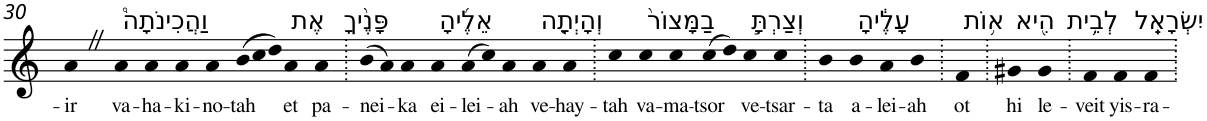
**kern	**text
*part1	*part1
*staff1	*staff1
*I"Piano	*
*I'Pno	*
!!LO:PB:g=z
*clefG2	*
*k[]	*
=30	=30
!	!LO:LY:b
4aZ	-ir
!LO:TX:a:t=וַהֲכִינֹתָה֩	!
!	!LO:LY:b
4a	va-
!	!LO:LY:b
4a	-ha-
!	!LO:LY:b
4a	-ki-
!	!LO:LY:b
4a	-no-
*Xtuplet	*
!	!LO:LY:b
(>12b	-tah
12cc	.
12dd)	.
!LO:TX:a:t=אֶת	!
!	!LO:LY:b
4a	et
!LO:TX:a:t=פָּנֶ֨יךָ	!
!	!LO:LY:b
4a	pa-
=31.	=31.
!	!LO:LY:b
(>8b	-nei-
8a)	.
!	!LO:LY:b
4a	-ka
!LO:TX:a:t=אֵלֶ֜יהָ	!
!	!LO:LY:b
4a	ei-
!	!LO:LY:b
(>8a	-lei-
8cc)	.
!	!LO:LY:b
4a	-ah
!LO:TX:a:t=וְהָיְתָ֤ה	!
!	!LO:LY:b
4a	ve-
!	!LO:LY:b
4a	-hay-
=32.	=32.
!	!LO:LY:b
4cc	-tah
!LO:TX:a:t=בַמָּצוֹר֙	!
!	!LO:LY:b
4cc	va-
!	!LO:LY:b
4cc	-ma-
!	!LO:LY:b
(>8cc	-tsor
8dd)	.
!LO:TX:a:t=וְצַרְתָּ֣	!
!	!LO:LY:b
4cc	ve-
!	!LO:LY:b
4cc	-tsar-
=33.	=33.
!	!LO:LY:b
4b	-ta
!LO:TX:a:t=עָלֶ֔יהָ	!
!	!LO:LY:b
4b	a-
!	!LO:LY:b
4a	-lei-
!	!LO:LY:b
4b	-ah
=34.	=34.
!LO:TX:a:t=א֥וֹת	!
!	!LO:LY:b
4f	ot
=35.	=35.
!LO:TX:a:t=הִ֖יא	!
!	!LO:LY:b
4g#X	hi
!LO:TX:a:t=לְבֵ֥ית	!
!	!LO:LY:b
4g#	le-
=36.	=36.
!	!LO:LY:b
4f	-veit
!LO:TX:a:t=יִשְׂרָאֵֽל	!
!	!LO:LY:b
4f	yis-
!	!LO:LY:b
4f	-ra-
=.	=.
*-	*-
